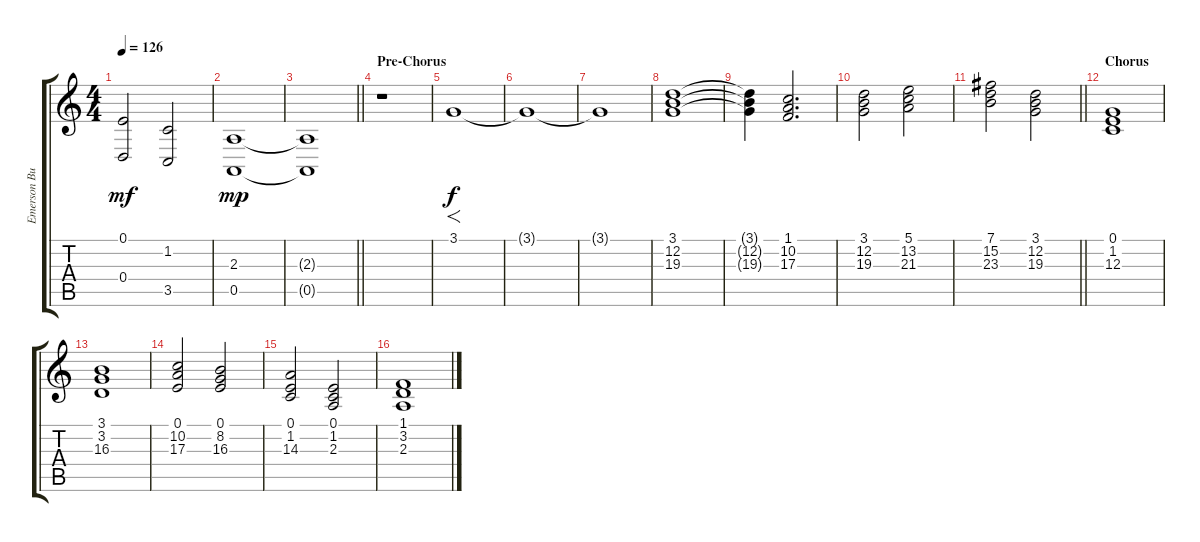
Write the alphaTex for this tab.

\track ("Emerson Burton (Keyboard)" "Emerson Bu") {instrument pad2warm}
\staff {score tabs}
\tuning (E4 B3 G3 D3 A2 E2) {hide}
\ts (4 4)
\tempo 126
\clef g2
\ks c
(0.1 0.4).2{dy mf} (1.2 3.5).2 |
(2.3 0.5).1{dy mp} |
\barLineRight lightlight
(2.3{t} 0.5{t}).1 |
\section ("" "Pre-Chorus")
r.1 |
3.1.1{f dy f} |
3.1{t}.1 |
3.1{t}.1 |
(3.1 12.2 19.3).1 |
(3.1{t} 12.2{t} 19.3{t}).4 (1.1 10.2 17.3).2{d} |
(3.1 12.2 19.3).2 (5.1 13.2 21.3).2 |
\barLineRight lightlight
(7.1 15.2 23.3).2 (3.1 12.2 19.3).2 |
\section ("" "Chorus")
(0.1 1.2 12.3).1 |
(3.1 3.2 16.3).1 |
(0.1 10.2 17.3).2 (0.1 8.2 16.3).2 |
(0.1 1.2 14.3).2 (0.1 1.2 2.3).2 |
(1.1 3.2 2.3).1
